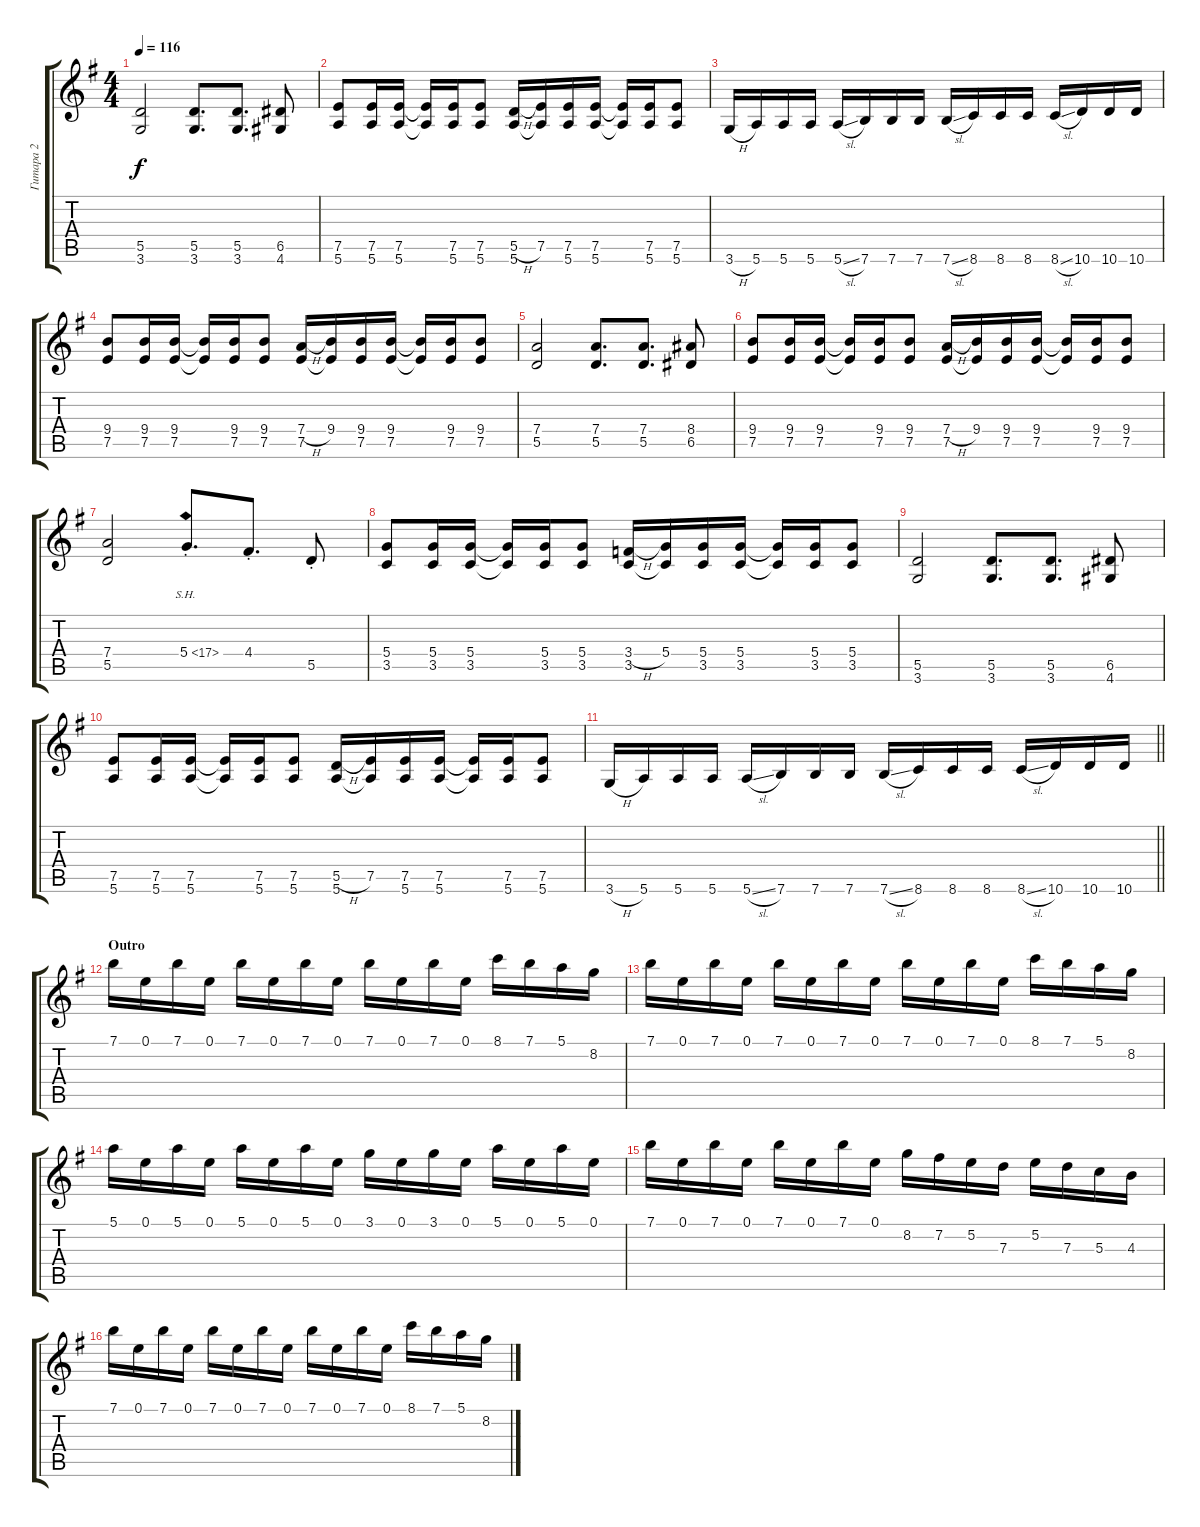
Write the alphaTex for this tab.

\track ("Гитара 2" "Гитара 2") {instrument distortionguitar}
\staff {score tabs}
\tuning (E4 B3 G3 D3 A2 E2) {hide}
\ts (4 4)
\tempo 116
\clef g2
\ks eminor
(5.5 3.6).2{dy f} (5.5 3.6).8{d} (5.5 3.6).8{d} (6.5 4.6).8 |
(7.5 5.6).8 (7.5 5.6).16 (7.5 5.6).16 (7.5{t} 5.6{t}).16 (7.5 5.6).16 (7.5 5.6).8 (5.5{h} 5.6).16 (7.5 5.6{t}).16 (7.5 5.6).16 (7.5 5.6).16 (7.5{t} 5.6{t}).16 (7.5 5.6).16 (7.5 5.6).8 |
3.6{h}.16 5.6.16 5.6.16 5.6.16 5.6{sl}.16 7.6.16 7.6.16 7.6.16 7.6{sl}.16 8.6.16 8.6.16 8.6.16 8.6{sl}.16 10.6.16 10.6.16 10.6.16 |
(9.4 7.5).8 (9.4 7.5).16 (9.4 7.5).16 (9.4{t} 7.5{t}).16 (9.4 7.5).16 (9.4 7.5).8 (7.4{h} 7.5).16 (9.4 7.5{t}).16 (9.4 7.5).16 (9.4 7.5).16 (9.4{t} 7.5{t}).16 (9.4 7.5).16 (9.4 7.5).8 |
(7.4 5.5).2 (7.4 5.5).8{d} (7.4 5.5).8{d} (8.4 6.5).8 |
(9.4 7.5).8 (9.4 7.5).16 (9.4 7.5).16 (9.4{t} 7.5{t}).16 (9.4 7.5).16 (9.4 7.5).8 (7.4{h} 7.5).16 (9.4 7.5{t}).16 (9.4 7.5).16 (9.4 7.5).16 (9.4{t} 7.5{t}).16 (9.4 7.5).16 (9.4 7.5).8 |
(7.4 5.5).2 5.4{sh 12 st}.8{d} 4.4{st}.8{d} 5.5{st}.8 |
(5.4 3.5).8 (5.4 3.5).16 (5.4 3.5).16 (5.4{t} 3.5{t}).16 (5.4 3.5).16 (5.4 3.5).8 (3.4{h} 3.5).16 (5.4 3.5{t}).16 (5.4 3.5).16 (5.4 3.5).16 (5.4{t} 3.5{t}).16 (5.4 3.5).16 (5.4 3.5).8 |
(5.5 3.6).2 (5.5 3.6).8{d} (5.5 3.6).8{d} (6.5 4.6).8 |
(7.5 5.6).8 (7.5 5.6).16 (7.5 5.6).16 (7.5{t} 5.6{t}).16 (7.5 5.6).16 (7.5 5.6).8 (5.5{h} 5.6).16 (7.5 5.6{t}).16 (7.5 5.6).16 (7.5 5.6).16 (7.5{t} 5.6{t}).16 (7.5 5.6).16 (7.5 5.6).8 |
\barLineRight lightlight
3.6{h}.16 5.6.16 5.6.16 5.6.16 5.6{sl}.16 7.6.16 7.6.16 7.6.16 7.6{sl}.16 8.6.16 8.6.16 8.6.16 8.6{sl}.16 10.6.16 10.6.16 10.6.16 |
\section ("" "Outro")
7.1.16{volume 15} 0.1.16 7.1.16 0.1.16 7.1.16 0.1.16 7.1.16 0.1.16 7.1.16 0.1.16 7.1.16 0.1.16 8.1.16 7.1.16 5.1.16 8.2.16 |
7.1.16 0.1.16 7.1.16 0.1.16 7.1.16 0.1.16 7.1.16 0.1.16 7.1.16 0.1.16 7.1.16 0.1.16 8.1.16 7.1.16 5.1.16 8.2.16 |
5.1.16 0.1.16 5.1.16 0.1.16 5.1.16 0.1.16 5.1.16 0.1.16 3.1.16 0.1.16 3.1.16 0.1.16 5.1.16 0.1.16 5.1.16 0.1.16 |
7.1.16 0.1.16 7.1.16 0.1.16 7.1.16 0.1.16 7.1.16 0.1.16 8.2.16{volume 13} 7.2.16 5.2.16 7.3.16 5.2.16 7.3.16 5.3.16 4.3.16 |
7.1.16{volume 15} 0.1.16 7.1.16 0.1.16 7.1.16 0.1.16 7.1.16 0.1.16 7.1.16 0.1.16 7.1.16 0.1.16 8.1.16 7.1.16 5.1.16 8.2.16
